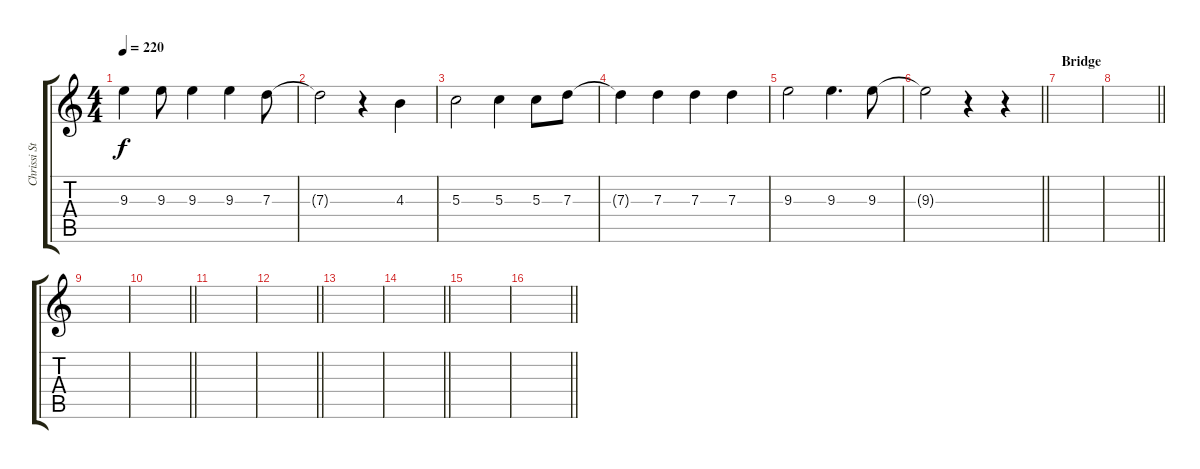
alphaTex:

\track ("Chrissi Stimme" "Chrissi St") {instrument overdrivenguitar}
\staff {score tabs}
\tuning (E4 B3 G3 D3 A2 E2) {hide}
\ts (4 4)
\tempo 220
\clef g2
\ks c
9.3.4{dy f} 9.3.8 9.3.4 9.3.4 7.3.8 |
7.3{t}.2 r.4 4.3.4 |
5.3.2 5.3.4 5.3.8 7.3.8 |
7.3{t}.4 7.3.4 7.3.4 7.3.4 |
9.3.2 9.3.4{d} 9.3.8 |
\barLineRight lightlight
9.3{t}.2 r.4 r.4 |
\section ("" "Bridge")
|
\barLineRight lightlight
|
|
\barLineRight lightlight
|
|
\barLineRight lightlight
|
|
\barLineRight lightlight
|
|
\barLineRight lightlight
